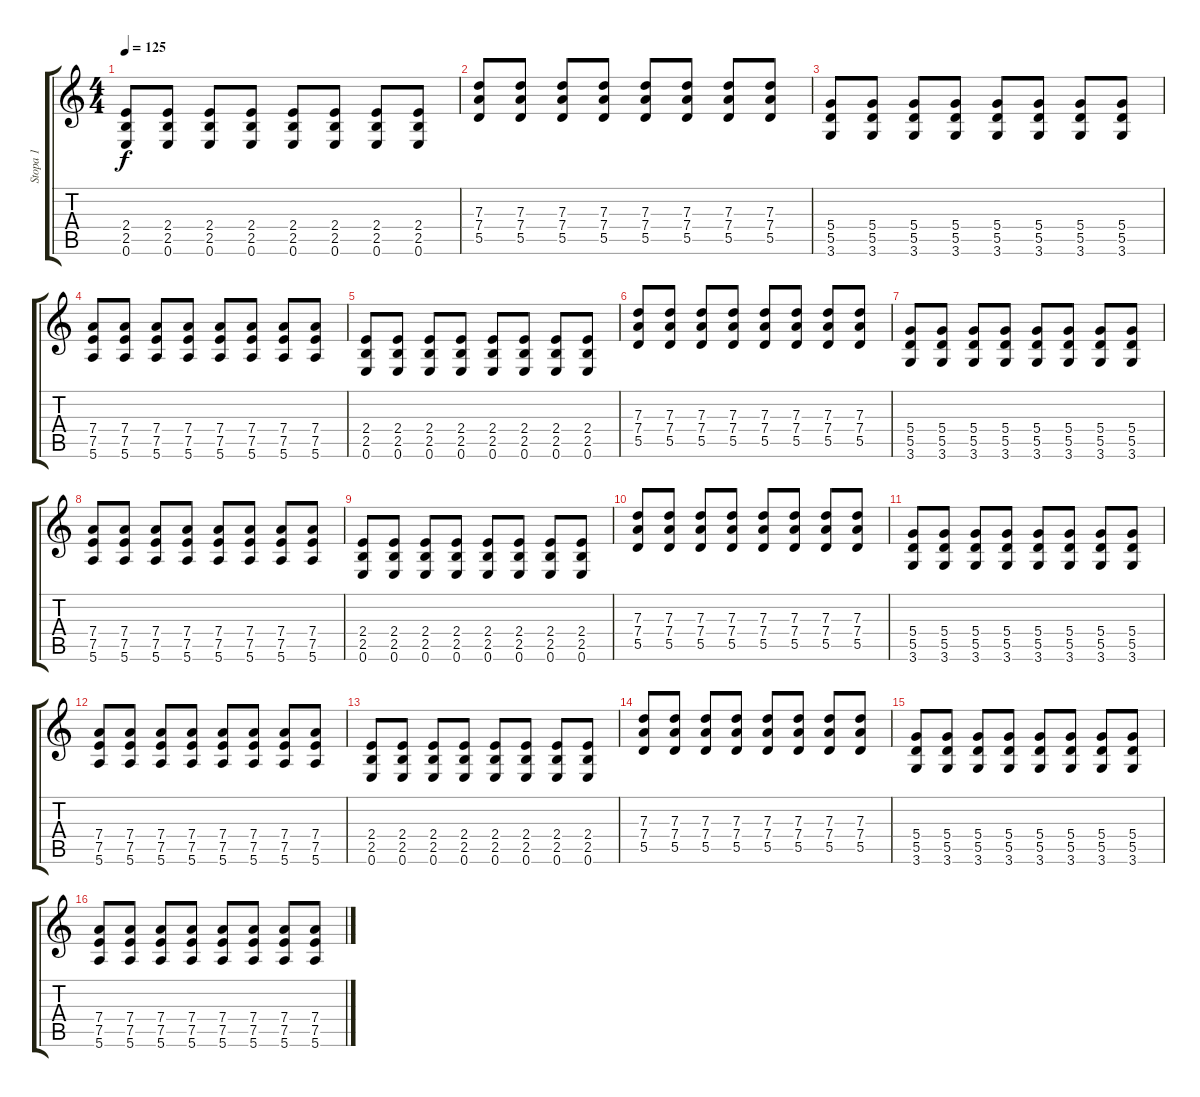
\track ("Stopa 1" "Stopa 1") {instrument overdrivenguitar}
\staff {score tabs}
\tuning (E4 B3 G3 D3 A2 E2) {hide}
\ts (4 4)
\tempo 125
\clef g2
\ks c
(2.4 2.5 0.6).8{dy f} (2.4 2.5 0.6).8 (2.4 2.5 0.6).8 (2.4 2.5 0.6).8 (2.4 2.5 0.6).8 (2.4 2.5 0.6).8 (2.4 2.5 0.6).8 (2.4 2.5 0.6).8 |
(7.3 7.4 5.5).8 (7.3 7.4 5.5).8 (7.3 7.4 5.5).8 (7.3 7.4 5.5).8 (7.3 7.4 5.5).8 (7.3 7.4 5.5).8 (7.3 7.4 5.5).8 (7.3 7.4 5.5).8 |
(5.4 5.5 3.6).8 (5.4 5.5 3.6).8 (5.4 5.5 3.6).8 (5.4 5.5 3.6).8 (5.4 5.5 3.6).8 (5.4 5.5 3.6).8 (5.4 5.5 3.6).8 (5.4 5.5 3.6).8 |
(7.4 7.5 5.6).8 (7.4 7.5 5.6).8 (7.4 7.5 5.6).8 (7.4 7.5 5.6).8 (7.4 7.5 5.6).8 (7.4 7.5 5.6).8 (7.4 7.5 5.6).8 (7.4 7.5 5.6).8 |
(2.4 2.5 0.6).8 (2.4 2.5 0.6).8 (2.4 2.5 0.6).8 (2.4 2.5 0.6).8 (2.4 2.5 0.6).8 (2.4 2.5 0.6).8 (2.4 2.5 0.6).8 (2.4 2.5 0.6).8 |
(7.3 7.4 5.5).8 (7.3 7.4 5.5).8 (7.3 7.4 5.5).8 (7.3 7.4 5.5).8 (7.3 7.4 5.5).8 (7.3 7.4 5.5).8 (7.3 7.4 5.5).8 (7.3 7.4 5.5).8 |
(5.4 5.5 3.6).8 (5.4 5.5 3.6).8 (5.4 5.5 3.6).8 (5.4 5.5 3.6).8 (5.4 5.5 3.6).8 (5.4 5.5 3.6).8 (5.4 5.5 3.6).8 (5.4 5.5 3.6).8 |
(7.4 7.5 5.6).8 (7.4 7.5 5.6).8 (7.4 7.5 5.6).8 (7.4 7.5 5.6).8 (7.4 7.5 5.6).8 (7.4 7.5 5.6).8 (7.4 7.5 5.6).8 (7.4 7.5 5.6).8 |
(2.4 2.5 0.6).8 (2.4 2.5 0.6).8 (2.4 2.5 0.6).8 (2.4 2.5 0.6).8 (2.4 2.5 0.6).8 (2.4 2.5 0.6).8 (2.4 2.5 0.6).8 (2.4 2.5 0.6).8 |
(7.3 7.4 5.5).8 (7.3 7.4 5.5).8 (7.3 7.4 5.5).8 (7.3 7.4 5.5).8 (7.3 7.4 5.5).8 (7.3 7.4 5.5).8 (7.3 7.4 5.5).8 (7.3 7.4 5.5).8 |
(5.4 5.5 3.6).8 (5.4 5.5 3.6).8 (5.4 5.5 3.6).8 (5.4 5.5 3.6).8 (5.4 5.5 3.6).8 (5.4 5.5 3.6).8 (5.4 5.5 3.6).8 (5.4 5.5 3.6).8 |
(7.4 7.5 5.6).8 (7.4 7.5 5.6).8 (7.4 7.5 5.6).8 (7.4 7.5 5.6).8 (7.4 7.5 5.6).8 (7.4 7.5 5.6).8 (7.4 7.5 5.6).8 (7.4 7.5 5.6).8 |
(2.4 2.5 0.6).8 (2.4 2.5 0.6).8 (2.4 2.5 0.6).8 (2.4 2.5 0.6).8 (2.4 2.5 0.6).8 (2.4 2.5 0.6).8 (2.4 2.5 0.6).8 (2.4 2.5 0.6).8 |
(7.3 7.4 5.5).8 (7.3 7.4 5.5).8 (7.3 7.4 5.5).8 (7.3 7.4 5.5).8 (7.3 7.4 5.5).8 (7.3 7.4 5.5).8 (7.3 7.4 5.5).8 (7.3 7.4 5.5).8 |
(5.4 5.5 3.6).8 (5.4 5.5 3.6).8 (5.4 5.5 3.6).8 (5.4 5.5 3.6).8 (5.4 5.5 3.6).8 (5.4 5.5 3.6).8 (5.4 5.5 3.6).8 (5.4 5.5 3.6).8 |
(7.4 7.5 5.6).8 (7.4 7.5 5.6).8 (7.4 7.5 5.6).8 (7.4 7.5 5.6).8 (7.4 7.5 5.6).8 (7.4 7.5 5.6).8 (7.4 7.5 5.6).8 (7.4 7.5 5.6).8
